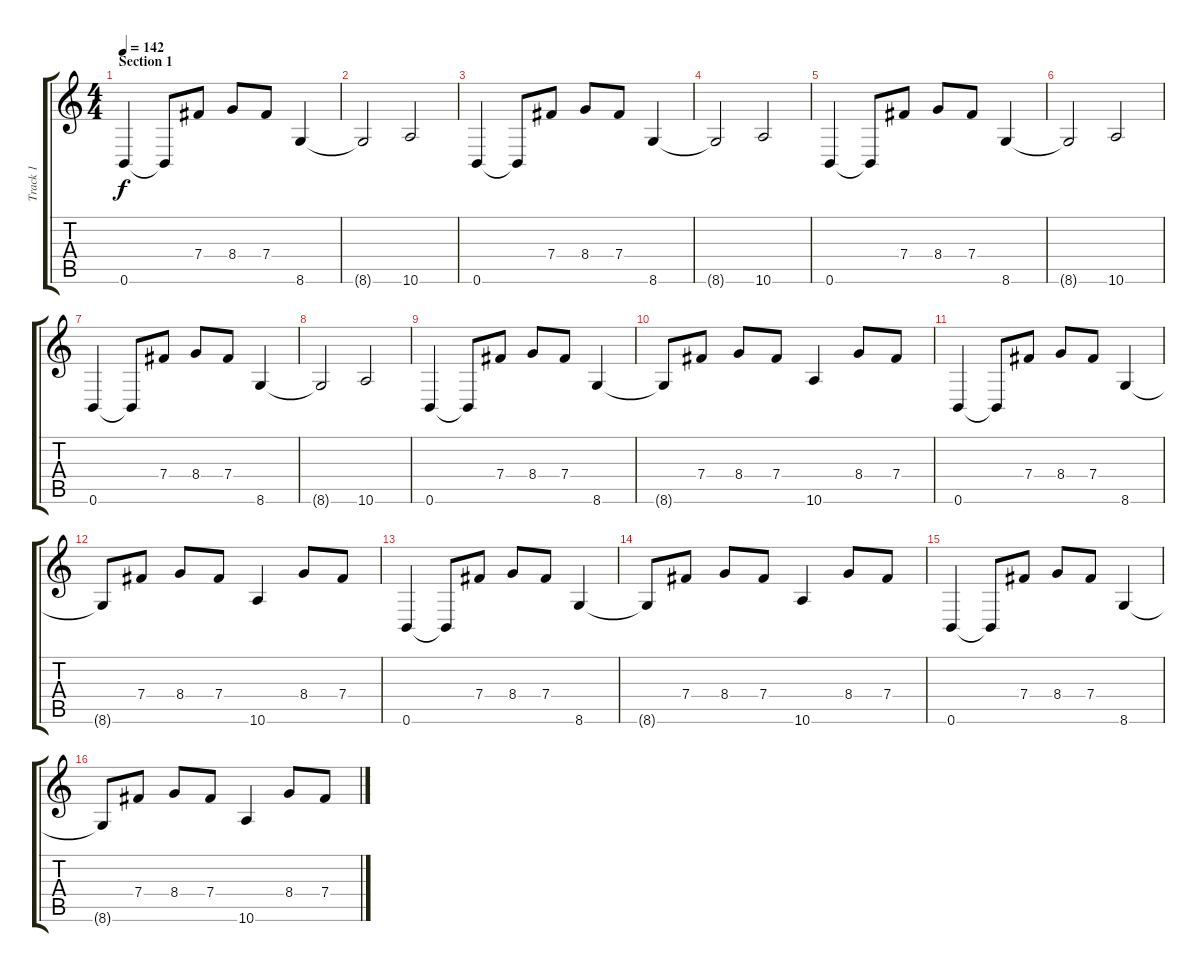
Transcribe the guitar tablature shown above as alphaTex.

\track ("Track 1" "Track 1") {instrument distortionguitar}
\staff {score tabs}
\tuning (Db4 Ab3 E3 B2 Gb2 B1) {hide}
\ts (4 4)
\section ("" "Section 1")
\tempo 142
\clef g2
\ks c
0.6.4{dy f instrument distortionguitar} 0.6{t}.8 7.4.8 8.4.8 7.4.8 8.6.4 |
8.6{t}.2 10.6.2 |
0.6.4 0.6{t}.8 7.4.8 8.4.8 7.4.8 8.6.4 |
8.6{t}.2 10.6.2 |
0.6.4 0.6{t}.8 7.4.8 8.4.8 7.4.8 8.6.4 |
8.6{t}.2 10.6.2 |
0.6.4 0.6{t}.8 7.4.8 8.4.8 7.4.8 8.6.4 |
8.6{t}.2 10.6.2 |
0.6.4 0.6{t}.8 7.4.8 8.4.8 7.4.8 8.6.4 |
8.6{t}.8 7.4.8 8.4.8 7.4.8 10.6.4 8.4.8 7.4.8 |
0.6.4 0.6{t}.8 7.4.8 8.4.8 7.4.8 8.6.4 |
8.6{t}.8 7.4.8 8.4.8 7.4.8 10.6.4 8.4.8 7.4.8 |
0.6.4 0.6{t}.8 7.4.8 8.4.8 7.4.8 8.6.4 |
8.6{t}.8 7.4.8 8.4.8 7.4.8 10.6.4 8.4.8 7.4.8 |
0.6.4 0.6{t}.8 7.4.8 8.4.8 7.4.8 8.6.4 |
8.6{t}.8 7.4.8 8.4.8 7.4.8 10.6.4 8.4.8 7.4.8
